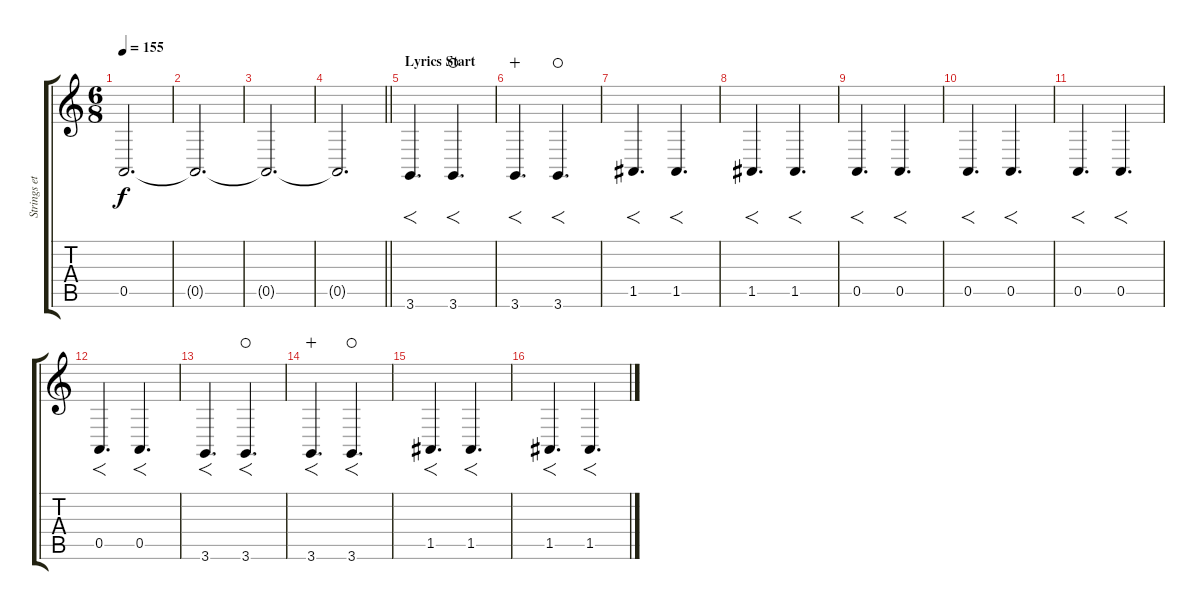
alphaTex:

\track ("Strings etc" "Strings et") {instrument drawbarorgan}
\staff {score tabs}
\tuning (E4 B3 G3 D3 A2 E2) {hide}
\ts (6 8)
\tempo 155
\clef g2
\ks c
0.5.2{d dy f} |
0.5{t}.2{d} |
0.5{t}.2{d} |
\barLineRight lightlight
0.5{t}.2{d} |
\section ("" "Lyrics Start")
3.6.4{f d volume 12 balance 16 instrument overdrivenguitar} 3.6.4{f d waho} |
3.6.4{f d wahc} 3.6.4{f d waho} |
1.5.4{f d} 1.5.4{f d} |
1.5.4{f d} 1.5.4{f d} |
0.5.4{f d} 0.5.4{f d} |
0.5.4{f d} 0.5.4{f d} |
0.5.4{f d} 0.5.4{f d} |
0.5.4{f d} 0.5.4{f d} |
3.6.4{f d volume 12 instrument overdrivenguitar} 3.6.4{f d waho} |
3.6.4{f d wahc} 3.6.4{f d waho} |
1.5.4{f d} 1.5.4{f d} |
1.5.4{f d} 1.5.4{f d}
